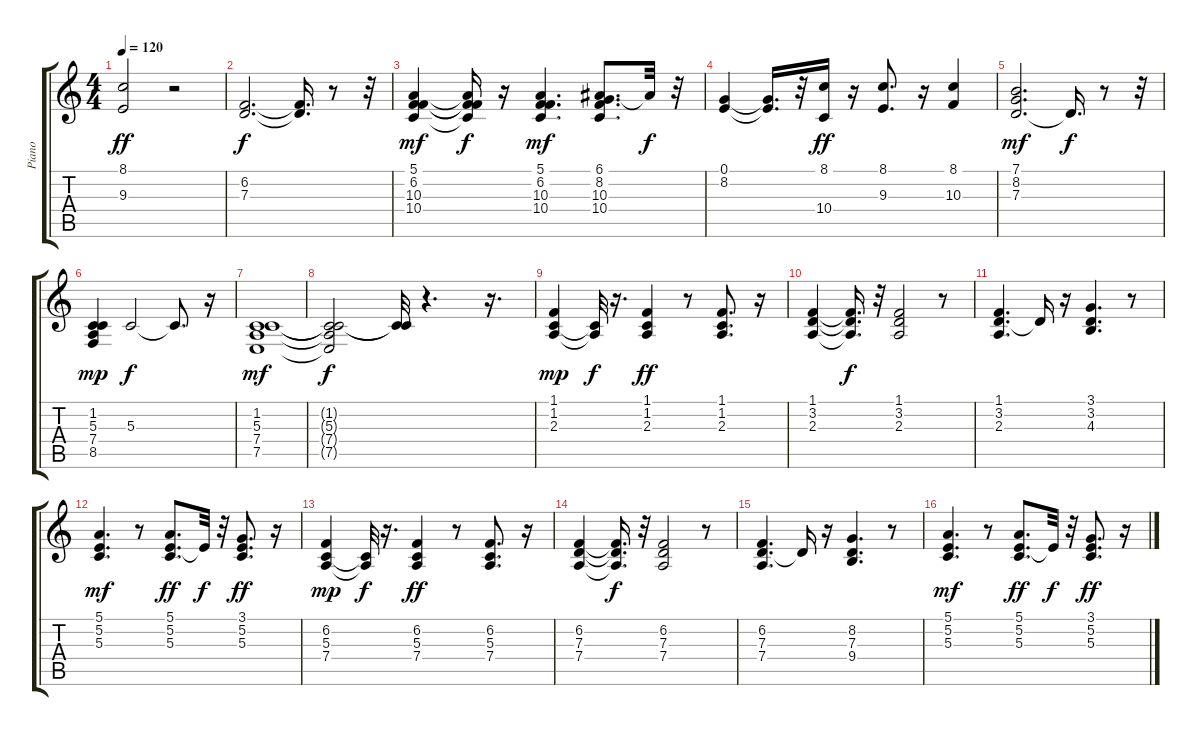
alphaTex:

\track ("Piano" "Piano") {instrument acousticgrandpiano}
\staff {score tabs}
\tuning (E4 B3 G3 D3 A2 E2) {hide}
\ts (4 4)
\tempo 120
\clef g2
\ks c
(8.1 9.3).2{dy ff} r.2 |
(6.2 7.3).2{d dy f} (6.2{t} 7.3{t}).16{d} r.8 r.32 |
(5.1 6.2 10.3 10.4).4{dy mf} (5.1{t} 6.2{t} 10.3{t} 10.4{t}).16{dy f} r.16 (5.1 6.2 10.3 10.4).4{d dy mf} (6.1 8.2 10.3 10.4).8{d} 6.1{t}.32{dy f} r.32 |
(0.1 8.2).4 (0.1{t} 8.2{t}).16{d} r.32 (8.1 10.4).16{dy ff} r.16 (8.1 9.3).8{d} r.16 (8.1 10.3).4 |
(7.1 8.2 7.3).2{d dy mf} 7.3{t}.16{d dy f} r.8 r.32 |
(1.2 5.3 7.4 8.5).4{dy mp} 5.3.2{dy f} 5.3{t}.8{d} r.16 |
(1.2 5.3 7.4 7.5).1{dy mf} |
(1.2{t} 5.3{t} 7.4{t} 7.5{t}).2{dy f} (1.2{t} 5.3{t}).32 r.4{d} r.16{d} |
(1.1 1.2 2.3).4{dy mp} (1.2{t} 2.3{t}).32{dy f} r.16{d} (1.1 1.2 2.3).4{dy ff} r.8 (1.1 1.2 2.3).8{d} r.16 |
(1.1 3.2 2.3).4 (1.1{t} 3.2{t} 2.3{t}).16{d dy f} r.32 (1.1 3.2 2.3).2 r.8 |
(1.1 3.2 2.3).4{d} 3.2{t}.16 r.16 (3.1 3.2 4.3).4{d} r.8 |
(5.1 5.2 5.3).4{d dy mf} r.8 (5.1 5.2 5.3).8{d dy ff} 5.2{t}.32{dy f} r.32 (3.1 5.2 5.3).8{d dy ff} r.16 |
(6.2 5.3 7.4).4{dy mp} (5.3{t} 7.4{t}).32{dy f} r.16{d} (6.2 5.3 7.4).4{dy ff} r.8 (6.2 5.3 7.4).8{d} r.16 |
(6.2 7.3 7.4).4 (6.2{t} 7.3{t} 7.4{t}).16{d dy f} r.32 (6.2 7.3 7.4).2 r.8 |
(6.2 7.3 7.4).4{d} 7.3{t}.16 r.16 (8.2 7.3 9.4).4{d} r.8 |
(5.1 5.2 5.3).4{d dy mf} r.8 (5.1 5.2 5.3).8{d dy ff} 5.2{t}.32{dy f} r.32 (3.1 5.2 5.3).8{d dy ff} r.16
